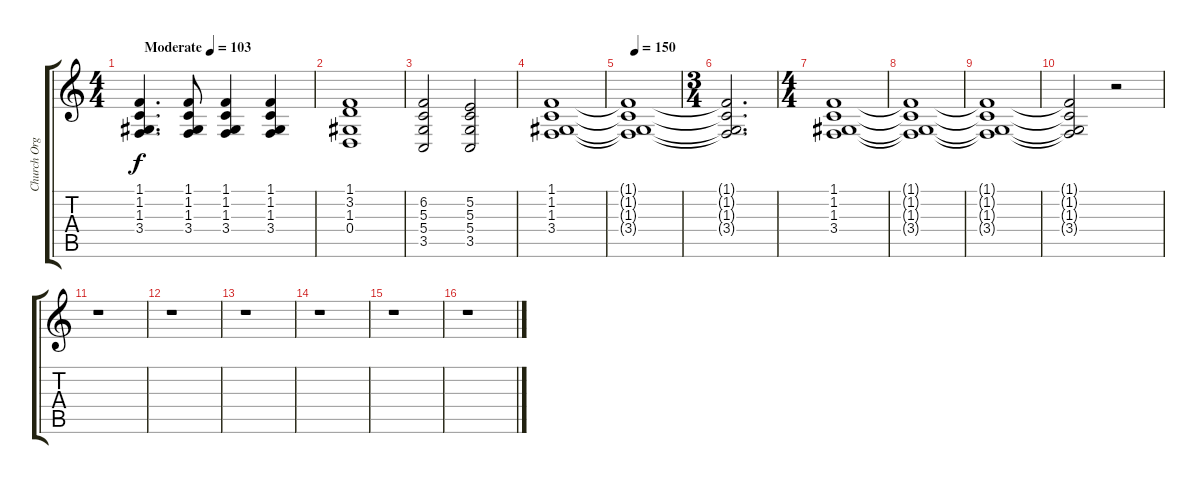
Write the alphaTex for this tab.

\track ("Church Organ" "Church Org") {instrument churchorgan}
\staff {score tabs}
\tuning (E4 B3 G3 D3 A2 E2) {hide}
\ts (4 4)
\tempo (103 "Moderate")
\clef g2
\ks c
(1.1 1.2 1.3 3.4).4{d dy f instrument churchorgan} (1.1 1.2 1.3 3.4).8 (1.1 1.2 1.3 3.4).4 (1.1 1.2 1.3 3.4).4 |
(1.1 3.2 1.3 0.4).1 |
(6.2 5.3 5.4 3.5).2 (5.2 5.3 5.4 3.5).2 |
(1.1 1.2 1.3 3.4).1 |
\tempo 150
(1.1{t} 1.2{t} 1.3{t} 3.4{t}).1 |
\ts (3 4)
(1.1{t} 1.2{t} 1.3{t} 3.4{t}).2{d} |
\ts (4 4)
(1.1 1.2 1.3 3.4).1 |
(1.1{t} 1.2{t} 1.3{t} 3.4{t}).1 |
(1.1{t} 1.2{t} 1.3{t} 3.4{t}).1 |
(1.1{t} 1.2{t} 1.3{t} 3.4{t}).2 r.2 |
r.1 |
r.1 |
r.1 |
r.1 |
r.1 |
r.1
